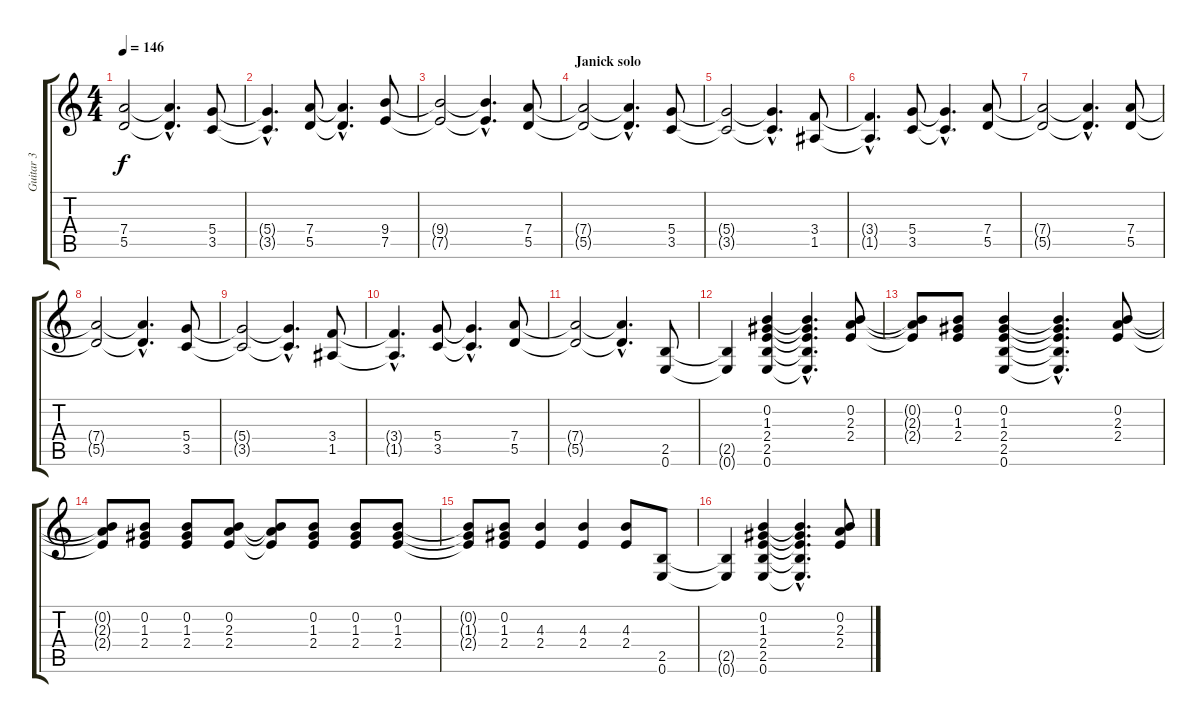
\track ("Guitar 3" "Guitar 3") {instrument distortionguitar}
\staff {score tabs}
\tuning (E4 B3 G3 D3 A2 E2) {hide}
\ts (4 4)
\tempo 146
\clef g2
\ks c
(7.4{t} 5.5{t}).2{dy f} (7.4{hac t} 5.5{hac t}).4{d} (5.4 3.5).8 |
(5.4{hac t} 3.5{hac t}).4{d} (7.4 5.5).8 (7.4{hac t} 5.5{hac t}).4{d} (9.4 7.5).8 |
(9.4{t} 7.5{t}).2 (9.4{hac t} 7.5{hac t}).4{d} (7.4 5.5).8 |
\section ("" "Janick solo")
(7.4{t} 5.5{t}).2 (7.4{hac t} 5.5{hac t}).4{d} (5.4 3.5).8 |
(5.4{t} 3.5{t}).2 (5.4{hac t} 3.5{hac t}).4{d} (3.4 1.5).8 |
(3.4{hac t} 1.5{hac t}).4{d} (5.4 3.5).8 (5.4{hac t} 3.5{hac t}).4{d} (7.4 5.5).8 |
(7.4{t} 5.5{t}).2 (7.4{hac t} 5.5{hac t}).4{d} (7.4 5.5).8 |
(7.4{t} 5.5{t}).2 (7.4{hac t} 5.5{hac t}).4{d} (5.4 3.5).8 |
(5.4{t} 3.5{t}).2 (5.4{hac t} 3.5{hac t}).4{d} (3.4 1.5).8 |
(3.4{hac t} 1.5{hac t}).4{d} (5.4 3.5).8 (5.4{hac t} 3.5{hac t}).4{d} (7.4 5.5).8 |
(7.4{t} 5.5{t}).2 (7.4{hac t} 5.5{hac t}).4{d} (2.5 0.6).8 |
(2.5{t} 0.6{t}).4 (0.2 1.3 2.4 2.5 0.6).4 (0.2{hac t} 1.3{hac t} 2.4{hac t} 2.5{hac t} 0.6{hac t}).4{d} (0.2 2.3 2.4).8 |
(0.2{t} 2.3{t} 2.4{t}).8 (0.2 1.3 2.4).8 (0.2 1.3 2.4 2.5 0.6).4 (0.2{hac t} 1.3{hac t} 2.4{hac t} 2.5{hac t} 0.6{hac t}).4{d} (0.2 2.3 2.4).8 |
(0.2{t} 2.3{t} 2.4{t}).8 (0.2 1.3 2.4).8 (0.2 1.3 2.4).8 (0.2 2.3 2.4).8 (0.2{t} 2.3{t} 2.4{t}).8 (0.2 1.3 2.4).8 (0.2 1.3 2.4).8 (0.2 1.3 2.4).8 |
(0.2{t} 1.3{t} 2.4{t}).8 (0.2 1.3 2.4).8 (4.3 2.4).4 (4.3 2.4).4 (4.3 2.4).8 (2.5 0.6).8 |
(2.5{t} 0.6{t}).4 (0.2 1.3 2.4 2.5 0.6).4 (0.2{hac t} 1.3{hac t} 2.4{hac t} 2.5{hac t} 0.6{hac t}).4{d} (0.2 2.3 2.4).8
